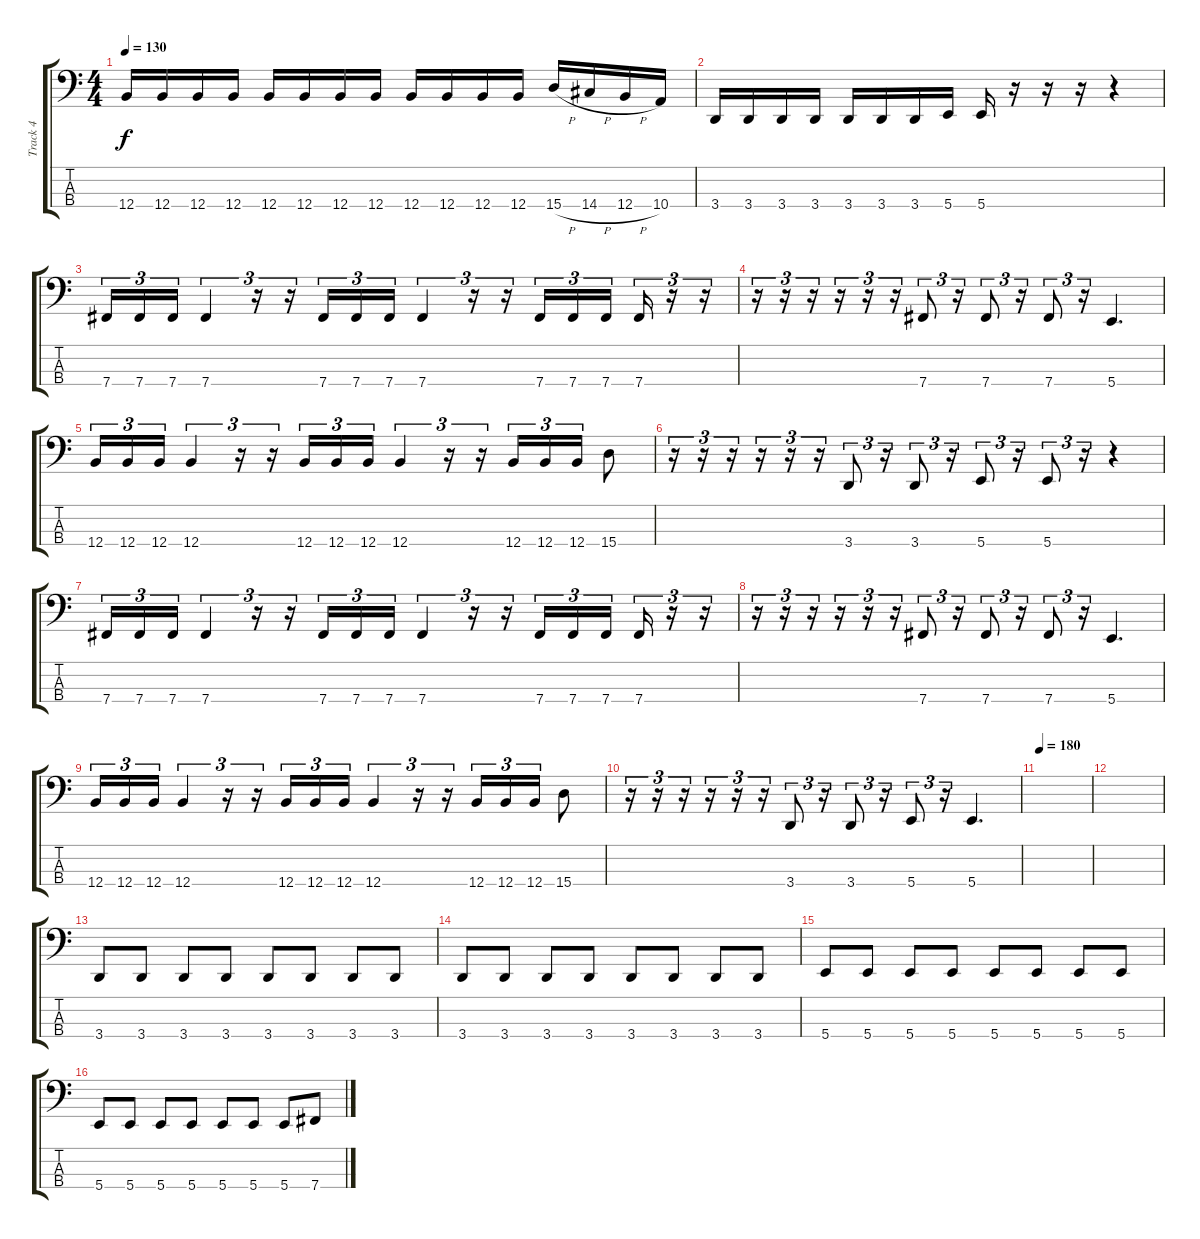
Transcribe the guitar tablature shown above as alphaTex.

\track ("Track 4" "Track 4") {instrument electricbasspick}
\staff {score tabs}
\tuning (E2 B1 Gb1 B0) {hide}
\ts (4 4)
\tempo 130
\clef f4
\ks c
12.4.16{dy f} 12.4.16 12.4.16 12.4.16 12.4.16 12.4.16 12.4.16 12.4.16 12.4.16 12.4.16 12.4.16 12.4.16 15.4{h}.16 14.4{h}.16 12.4{h}.16 10.4.16 |
3.4.16 3.4.16 3.4.16 3.4.16 3.4.16 3.4.16 3.4.16 5.4.16 5.4.16 r.16 r.16 r.16 r.4 |
7.4.16{tu (3 2)} 7.4.16{tu (3 2)} 7.4.16{tu (3 2)} 7.4.4{tu (3 2)} r.16{tu (3 2)} r.16{tu (3 2)} 7.4.16{tu (3 2)} 7.4.16{tu (3 2)} 7.4.16{tu (3 2)} 7.4.4{tu (3 2)} r.16{tu (3 2)} r.16{tu (3 2)} 7.4.16{tu (3 2)} 7.4.16{tu (3 2)} 7.4.16{tu (3 2) beam splitsecondary} 7.4.16{tu (3 2)} r.16{tu (3 2)} r.16{tu (3 2)} |
r.16{tu (3 2)} r.16{tu (3 2)} r.16{tu (3 2)} r.16{tu (3 2)} r.16{tu (3 2)} r.16{tu (3 2)} 7.4.8{tu (3 2)} r.16{tu (3 2)} 7.4.8{tu (3 2)} r.16{tu (3 2)} 7.4.8{tu (3 2)} r.16{tu (3 2)} 5.4.4{d} |
12.4.16{tu (3 2)} 12.4.16{tu (3 2)} 12.4.16{tu (3 2)} 12.4.4{tu (3 2)} r.16{tu (3 2)} r.16{tu (3 2)} 12.4.16{tu (3 2)} 12.4.16{tu (3 2)} 12.4.16{tu (3 2)} 12.4.4{tu (3 2)} r.16{tu (3 2)} r.16{tu (3 2)} 12.4.16{tu (3 2)} 12.4.16{tu (3 2)} 12.4.16{tu (3 2)} 15.4.8 |
r.16{tu (3 2)} r.16{tu (3 2)} r.16{tu (3 2)} r.16{tu (3 2)} r.16{tu (3 2)} r.16{tu (3 2)} 3.4.8{tu (3 2)} r.16{tu (3 2)} 3.4.8{tu (3 2)} r.16{tu (3 2)} 5.4.8{tu (3 2)} r.16{tu (3 2)} 5.4.8{tu (3 2)} r.16{tu (3 2)} r.4 |
7.4.16{tu (3 2)} 7.4.16{tu (3 2)} 7.4.16{tu (3 2)} 7.4.4{tu (3 2)} r.16{tu (3 2)} r.16{tu (3 2)} 7.4.16{tu (3 2)} 7.4.16{tu (3 2)} 7.4.16{tu (3 2)} 7.4.4{tu (3 2)} r.16{tu (3 2)} r.16{tu (3 2)} 7.4.16{tu (3 2)} 7.4.16{tu (3 2)} 7.4.16{tu (3 2) beam splitsecondary} 7.4.16{tu (3 2)} r.16{tu (3 2)} r.16{tu (3 2)} |
r.16{tu (3 2)} r.16{tu (3 2)} r.16{tu (3 2)} r.16{tu (3 2)} r.16{tu (3 2)} r.16{tu (3 2)} 7.4.8{tu (3 2)} r.16{tu (3 2)} 7.4.8{tu (3 2)} r.16{tu (3 2)} 7.4.8{tu (3 2)} r.16{tu (3 2)} 5.4.4{d} |
12.4.16{tu (3 2)} 12.4.16{tu (3 2)} 12.4.16{tu (3 2)} 12.4.4{tu (3 2)} r.16{tu (3 2)} r.16{tu (3 2)} 12.4.16{tu (3 2)} 12.4.16{tu (3 2)} 12.4.16{tu (3 2)} 12.4.4{tu (3 2)} r.16{tu (3 2)} r.16{tu (3 2)} 12.4.16{tu (3 2)} 12.4.16{tu (3 2)} 12.4.16{tu (3 2)} 15.4.8 |
r.16{tu (3 2)} r.16{tu (3 2)} r.16{tu (3 2)} r.16{tu (3 2)} r.16{tu (3 2)} r.16{tu (3 2)} 3.4.8{tu (3 2)} r.16{tu (3 2)} 3.4.8{tu (3 2)} r.16{tu (3 2)} 5.4.8{tu (3 2)} r.16{tu (3 2)} 5.4.4{d} |
\tempo 180
|
|
3.4.8 3.4.8 3.4.8 3.4.8 3.4.8 3.4.8 3.4.8 3.4.8 |
3.4.8 3.4.8 3.4.8 3.4.8 3.4.8 3.4.8 3.4.8 3.4.8 |
5.4.8 5.4.8 5.4.8 5.4.8 5.4.8 5.4.8 5.4.8 5.4.8 |
5.4.8 5.4.8 5.4.8 5.4.8 5.4.8 5.4.8 5.4.8 7.4.8
